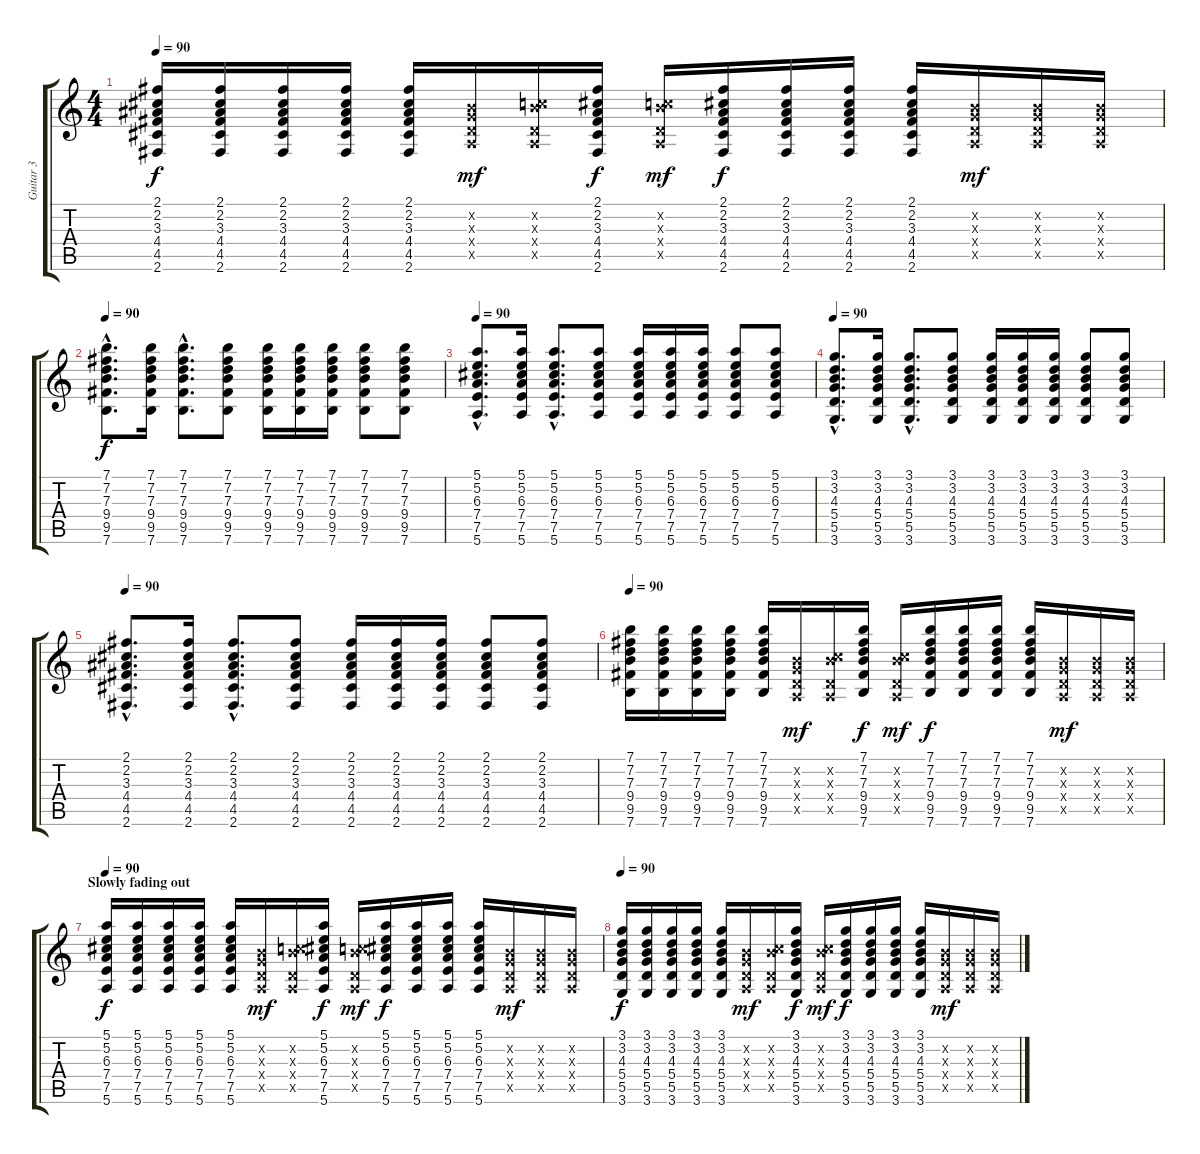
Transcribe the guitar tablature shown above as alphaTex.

\track ("Guitar 3 " "Guitar 3 ") {instrument distortionguitar}
\staff {score tabs}
\tuning (E4 B3 G3 D3 A2 E2) {hide}
\ts (4 4)
\tempo 90
\clef g2
\ks c
(2.1 2.2 3.3 4.4 4.5 2.6).16{dy f instrument acousticguitarsteel} (2.1 2.2 3.3 4.4 4.5 2.6).16 (2.1 2.2 3.3 4.4 4.5 2.6).16 (2.1 2.2 3.3 4.4 4.5 2.6).16 (2.1 2.2 3.3 4.4 4.5 2.6).16 (0.2{x} 0.3{x} 0.4{x} 0.5{x}).16{dy mf} (0.2{x} 5.3{x} 0.4{x} 0.5{x}).16 (2.1 2.2 3.3 4.4 4.5 2.6).16{dy f} (0.2{x} 5.3{x} 0.4{x} 0.5{x}).16{dy mf} (2.1 2.2 3.3 4.4 4.5 2.6).16{dy f} (2.1 2.2 3.3 4.4 4.5 2.6).16 (2.1 2.2 3.3 4.4 4.5 2.6).16 (2.1 2.2 3.3 4.4 4.5 2.6).16 (0.2{x} 0.3{x} 0.4{x} 0.5{x}).16{dy mf} (0.2{x} 0.3{x} 0.4{x} 0.5{x}).16 (0.2{x} 0.3{x} 0.4{x} 0.5{x}).16 |
\tempo 90
(7.1{hac} 7.2{hac} 7.3{hac} 9.4{hac} 9.5{hac} 7.6{hac}).8{d dy f instrument acousticguitarsteel} (7.1 7.2 7.3 9.4 9.5 7.6).16 (7.1{hac} 7.2{hac} 7.3{hac} 9.4{hac} 9.5{hac} 7.6{hac}).8{d} (7.1 7.2 7.3 9.4 9.5 7.6).8 (7.1 7.2 7.3 9.4 9.5 7.6).16 (7.1 7.2 7.3 9.4 9.5 7.6).16 (7.1 7.2 7.3 9.4 9.5 7.6).16 (7.1 7.2 7.3 9.4 9.5 7.6).8 (7.1 7.2 7.3 9.4 9.5 7.6).8 |
\tempo 90
(5.1{hac} 5.2{hac} 6.3{hac} 7.4{hac} 7.5{hac} 5.6{hac}).8{d instrument acousticguitarsteel} (5.1 5.2 6.3 7.4 7.5 5.6).16 (5.1{hac} 5.2{hac} 6.3{hac} 7.4{hac} 7.5{hac} 5.6{hac}).8{d} (5.1 5.2 6.3 7.4 7.5 5.6).8 (5.1 5.2 6.3 7.4 7.5 5.6).16 (5.1 5.2 6.3 7.4 7.5 5.6).16 (5.1 5.2 6.3 7.4 7.5 5.6).16 (5.1 5.2 6.3 7.4 7.5 5.6).8 (5.1 5.2 6.3 7.4 7.5 5.6).8 |
\tempo 90
(3.1{hac} 3.2{hac} 4.3{hac} 5.4{hac} 5.5{hac} 3.6{hac}).8{d instrument acousticguitarsteel} (3.1 3.2 4.3 5.4 5.5 3.6).16 (3.1{hac} 3.2{hac} 4.3{hac} 5.4{hac} 5.5{hac} 3.6{hac}).8{d} (3.1 3.2 4.3 5.4 5.5 3.6).8 (3.1 3.2 4.3 5.4 5.5 3.6).16 (3.1 3.2 4.3 5.4 5.5 3.6).16 (3.1 3.2 4.3 5.4 5.5 3.6).16 (3.1 3.2 4.3 5.4 5.5 3.6).8 (3.1 3.2 4.3 5.4 5.5 3.6).8 |
\tempo 90
(2.1{hac} 2.2{hac} 3.3{hac} 4.4{hac} 4.5{hac} 2.6{hac}).8{d instrument acousticguitarsteel} (2.1 2.2 3.3 4.4 4.5 2.6).16 (2.1{hac} 2.2{hac} 3.3{hac} 4.4{hac} 4.5{hac} 2.6{hac}).8{d} (2.1 2.2 3.3 4.4 4.5 2.6).8 (2.1 2.2 3.3 4.4 4.5 2.6).16 (2.1 2.2 3.3 4.4 4.5 2.6).16 (2.1 2.2 3.3 4.4 4.5 2.6).16 (2.1 2.2 3.3 4.4 4.5 2.6).8 (2.1 2.2 3.3 4.4 4.5 2.6).8 |
\tempo 90
(7.1 7.2 7.3 9.4 9.5 7.6).16{volume 9 instrument acousticguitarsteel} (7.1 7.2 7.3 9.4 9.5 7.6).16 (7.1 7.2 7.3 9.4 9.5 7.6).16 (7.1 7.2 7.3 9.4 9.5 7.6).16 (7.1 7.2 7.3 9.4 9.5 7.6).16 (0.2{x} 0.3{x} 0.4{x} 0.5{x}).16{dy mf} (0.2{x} 5.3{x} 0.4{x} 0.5{x}).16 (7.1 7.2 7.3 9.4 9.5 7.6).16{dy f} (0.2{x} 5.3{x} 0.4{x} 0.5{x}).16{dy mf} (7.1 7.2 7.3 9.4 9.5 7.6).16{dy f} (7.1 7.2 7.3 9.4 9.5 7.6).16 (7.1 7.2 7.3 9.4 9.5 7.6).16 (7.1 7.2 7.3 9.4 9.5 7.6).16 (0.2{x} 0.3{x} 0.4{x} 0.5{x}).16{dy mf} (0.2{x} 0.3{x} 0.4{x} 0.5{x}).16 (0.2{x} 0.3{x} 0.4{x} 0.5{x}).16 |
\section ("" "Slowly fading out")
\tempo 90
(5.1 5.2 6.3 7.4 7.5 5.6).16{dy f instrument acousticguitarsteel} (5.1 5.2 6.3 7.4 7.5 5.6).16 (5.1 5.2 6.3 7.4 7.5 5.6).16 (5.1 5.2 6.3 7.4 7.5 5.6).16 (5.1 5.2 6.3 7.4 7.5 5.6).16 (0.2{x} 0.3{x} 0.4{x} 0.5{x}).16{dy mf} (0.2{x} 5.3{x} 0.4{x} 0.5{x}).16 (5.1 5.2 6.3 7.4 7.5 5.6).16{dy f} (0.2{x} 5.3{x} 0.4{x} 0.5{x}).16{dy mf} (5.1 5.2 6.3 7.4 7.5 5.6).16{dy f} (5.1 5.2 6.3 7.4 7.5 5.6).16 (5.1 5.2 6.3 7.4 7.5 5.6).16 (5.1 5.2 6.3 7.4 7.5 5.6).16 (0.2{x} 0.3{x} 0.4{x} 0.5{x}).16{dy mf} (0.2{x} 0.3{x} 0.4{x} 0.5{x}).16 (0.2{x} 0.3{x} 0.4{x} 0.5{x}).16 |
\tempo 90
(3.1 3.2 4.3 5.4 5.5 3.6).16{dy f instrument acousticguitarsteel} (3.1 3.2 4.3 5.4 5.5 3.6).16 (3.1 3.2 4.3 5.4 5.5 3.6).16 (3.1 3.2 4.3 5.4 5.5 3.6).16 (3.1 3.2 4.3 5.4 5.5 3.6).16 (0.2{x} 0.3{x} 0.4{x} 0.5{x}).16{dy mf} (0.2{x} 5.3{x} 0.4{x} 0.5{x}).16 (3.1 3.2 4.3 5.4 5.5 3.6).16{dy f} (0.2{x} 5.3{x} 0.4{x} 0.5{x}).16{dy mf} (3.1 3.2 4.3 5.4 5.5 3.6).16{dy f} (3.1 3.2 4.3 5.4 5.5 3.6).16 (3.1 3.2 4.3 5.4 5.5 3.6).16 (3.1 3.2 4.3 5.4 5.5 3.6).16 (0.2{x} 0.3{x} 0.4{x} 0.5{x}).16{dy mf} (0.2{x} 0.3{x} 0.4{x} 0.5{x}).16 (0.2{x} 0.3{x} 0.4{x} 0.5{x}).16
